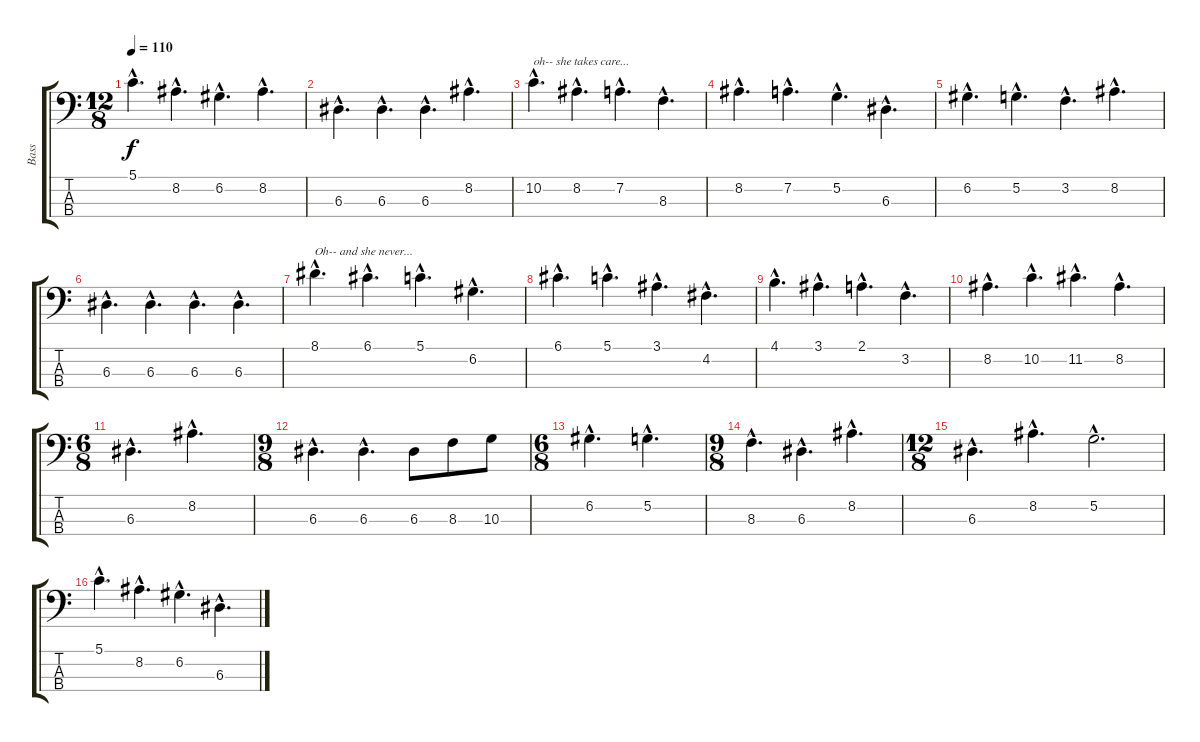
\track ("Bass" "Bass") {instrument acousticbass}
\staff {score tabs}
\tuning (G2 D2 A1 E1) {hide}
\ts (12 8)
\tempo 110
\clef f4
\ks c
5.1{hac}.4{d dy f} 8.2{hac}.4{d} 6.2{hac}.4{d} 8.2{hac}.4{d} |
6.3{hac}.4{d} 6.3{hac}.4{d} 6.3{hac}.4{d} 8.2{hac}.4{d} |
10.2{hac}.4{d txt "oh-- she takes care..."} 8.2{hac}.4{d} 7.2{hac}.4{d} 8.3{hac}.4{d} |
8.2{hac}.4{d} 7.2{hac}.4{d} 5.2{hac}.4{d} 6.3{hac}.4{d} |
6.2{hac}.4{d} 5.2{hac}.4{d} 3.2{hac}.4{d} 8.2{hac}.4{d} |
6.3{hac}.4{d} 6.3{hac}.4{d} 6.3{hac}.4{d} 6.3{hac}.4{d} |
8.1{hac}.4{d txt "Oh-- and she never..."} 6.1{hac}.4{d} 5.1{hac}.4{d} 6.2{hac}.4{d} |
6.1{hac}.4{d} 5.1{hac}.4{d} 3.1{hac}.4{d} 4.2{hac}.4{d} |
4.1{hac}.4{d} 3.1{hac}.4{d} 2.1{hac}.4{d} 3.2{hac}.4{d} |
8.2{hac}.4{d} 10.2{hac}.4{d} 11.2{hac}.4{d} 8.2{hac}.4{d} |
\ts (6 8)
6.3{hac}.4{d} 8.2{hac}.4{d} |
\ts (9 8)
6.3{hac}.4{d} 6.3{hac}.4{d} 6.3.8 8.3.8 10.3.8 |
\ts (6 8)
6.2{hac}.4{d} 5.2{hac}.4{d} |
\ts (9 8)
8.3{hac}.4{d} 6.3{hac}.4{d} 8.2{hac}.4{d} |
\ts (12 8)
6.3{hac}.4{d} 8.2{hac}.4{d} 5.2{hac}.2{d} |
5.1{hac}.4{d} 8.2{hac}.4{d} 6.2{hac}.4{d} 6.3{hac}.4{d}
